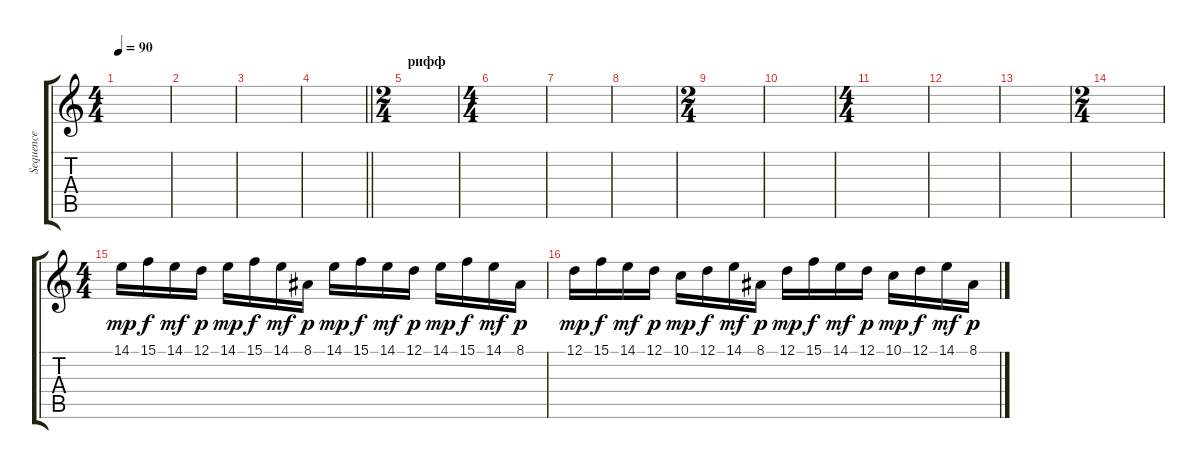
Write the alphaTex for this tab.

\track ("Sequence" "Sequence") {instrument electricgrandpiano}
\staff {score tabs}
\tuning (D4 A3 F3 C3 G2 D2) {hide}
\ts (4 4)
\tempo 90
\clef g2
\ks c
|
|
|
\barLineRight lightlight
|
\ts (2 4)
\section ("" "рифф")
|
\ts (4 4)
|
|
|
\ts (2 4)
|
|
\ts (4 4)
|
|
|
\ts (2 4)
|
\ts (4 4)
14.1.16{dy mp} 15.1.16{dy f} 14.1.16{dy mf} 12.1.16{dy p} 14.1.16{dy mp} 15.1.16{dy f} 14.1.16{dy mf} 8.1.16{dy p} 14.1.16{dy mp} 15.1.16{dy f} 14.1.16{dy mf} 12.1.16{dy p} 14.1.16{dy mp} 15.1.16{dy f} 14.1.16{dy mf} 8.1.16{dy p} |
12.1.16{dy mp} 15.1.16{dy f} 14.1.16{dy mf} 12.1.16{dy p} 10.1.16{dy mp} 12.1.16{dy f} 14.1.16{dy mf} 8.1.16{dy p} 12.1.16{dy mp} 15.1.16{dy f} 14.1.16{dy mf} 12.1.16{dy p} 10.1.16{dy mp} 12.1.16{dy f} 14.1.16{dy mf} 8.1.16{dy p}
